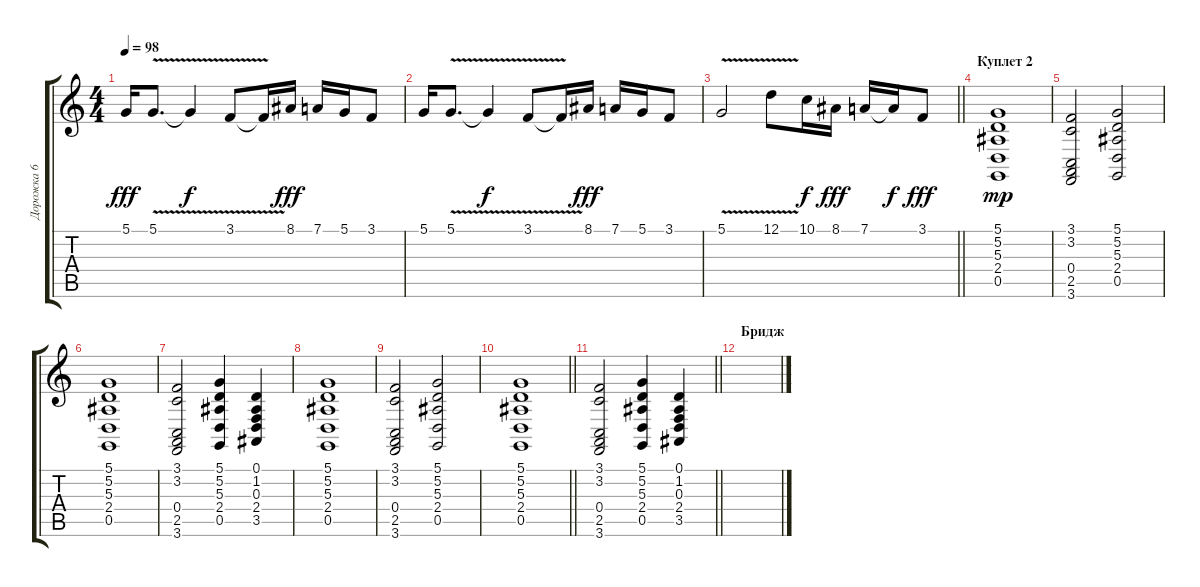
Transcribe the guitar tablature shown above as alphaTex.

\track ("Дорожка 6" "Дорожка 6") {instrument accordion}
\staff {score tabs}
\tuning (D4 A3 F3 C3 G2 D2) {hide}
\ts (4 4)
\tempo 98
\clef g2
\ks c
5.1.16{dy fff} 5.1{v}.8{d} 5.1{t}.4{dy f} 3.1{v}.8 3.1{t}.16 8.1.16{dy fff} 7.1.16 5.1.16 3.1.8 |
5.1.16 5.1{v}.8{d} 5.1{t}.4{dy f} 3.1{v}.8 3.1{t}.16 8.1.16{dy fff} 7.1.16 5.1.16 3.1.8 |
\barLineRight lightlight
5.1{v}.2 12.1{v}.8 10.1.16{dy f} 8.1.16{dy fff} 7.1.16 7.1{t}.16{dy f} 3.1.8{dy fff} |
\section ("" "Куплет 2")
(5.1 5.2 5.3 2.4 0.5).1{dy mp} |
(3.1 3.2 0.4 2.5 3.6).2 (5.1 5.2 5.3 2.4 0.5).2 |
(5.1 5.2 5.3 2.4 0.5).1 |
(3.1 3.2 0.4 2.5 3.6).2 (5.1 5.2 5.3 2.4 0.5).4 (0.1 1.2 0.3 2.4 3.5).4 |
(5.1 5.2 5.3 2.4 0.5).1 |
(3.1 3.2 0.4 2.5 3.6).2 (5.1 5.2 5.3 2.4 0.5).2 |
\barLineRight lightlight
(5.1 5.2 5.3 2.4 0.5).1 |
\section ("" "")
\barLineRight lightlight
(3.1 3.2 0.4 2.5 3.6).2 (5.1 5.2 5.3 2.4 0.5).4 (0.1 1.2 0.3 2.4 3.5).4 |
\section ("" "Бридж")
